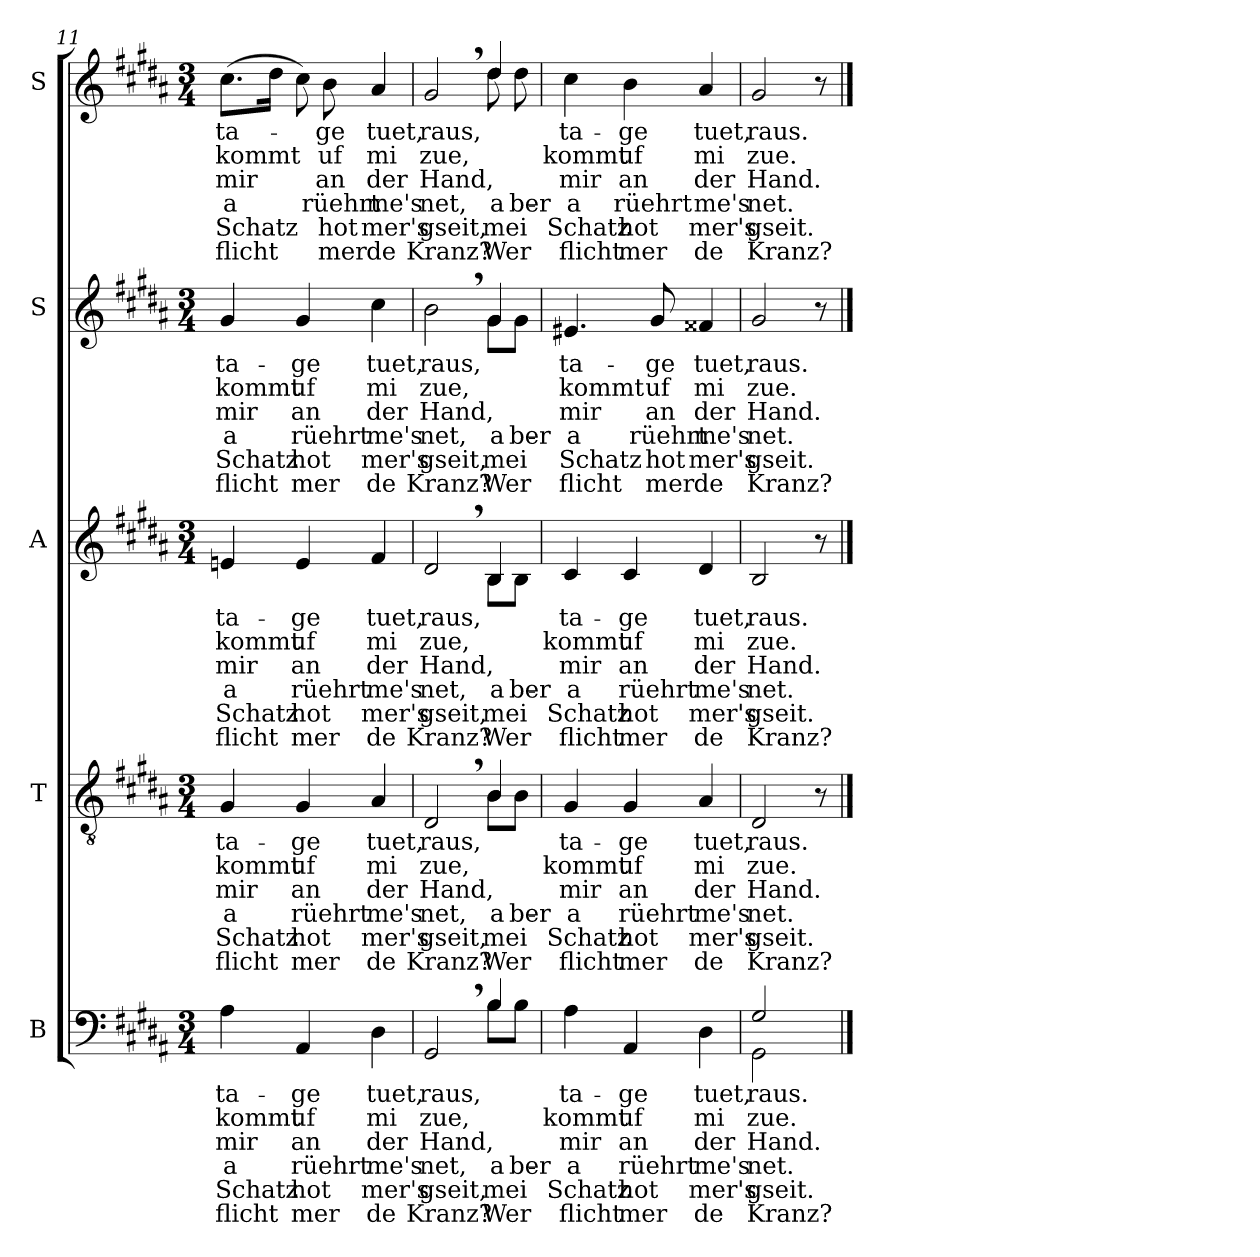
**kern	**text	**text	**text	**text	**text	**text	**kern	**text	**text	**text	**text	**text	**text	**kern	**text	**text	**text	**text	**text	**text	**kern	**text	**text	**text	**text	**text	**text	**kern	**text	**text	**text	**text	**text	**text
*part5	*part5	*part5	*part5	*part5	*part5	*part5	*part4	*part4	*part4	*part4	*part4	*part4	*part4	*part3	*part3	*part3	*part3	*part3	*part3	*part3	*part2	*part2	*part2	*part2	*part2	*part2	*part2	*part1	*part1	*part1	*part1	*part1	*part1	*part1
*staff5	*staff5	*staff5	*staff5	*staff5	*staff5	*staff5	*staff4	*staff4	*staff4	*staff4	*staff4	*staff4	*staff4	*staff3	*staff3	*staff3	*staff3	*staff3	*staff3	*staff3	*staff2	*staff2	*staff2	*staff2	*staff2	*staff2	*staff2	*staff1	*staff1	*staff1	*staff1	*staff1	*staff1	*staff1
*I"B	*	*	*	*	*	*	*I"T	*	*	*	*	*	*	*I"A	*	*	*	*	*	*	*I"S	*	*	*	*	*	*	*I"S	*	*	*	*	*	*
*I'B	*	*	*	*	*	*	*I'T	*	*	*	*	*	*	*I'A	*	*	*	*	*	*	*I'S	*	*	*	*	*	*	*I'S	*	*	*	*	*	*
*clefF4	*	*	*	*	*	*	*clefGv2	*	*	*	*	*	*	*clefG2	*	*	*	*	*	*	*clefG2	*	*	*	*	*	*	*clefG2	*	*	*	*	*	*
*k[f#c#g#d#a#]	*	*	*	*	*	*	*k[f#c#g#d#a#]	*	*	*	*	*	*	*k[f#c#g#d#a#]	*	*	*	*	*	*	*k[f#c#g#d#a#]	*	*	*	*	*	*	*k[f#c#g#d#a#]	*	*	*	*	*	*
*g#:	*	*	*	*	*	*	*g#:	*	*	*	*	*	*	*g#:	*	*	*	*	*	*	*g#:	*	*	*	*	*	*	*g#:	*	*	*	*	*	*
*M3/4	*	*	*	*	*	*	*M3/4	*	*	*	*	*	*	*M3/4	*	*	*	*	*	*	*M3/4	*	*	*	*	*	*	*M3/4	*	*	*	*	*	*
=11	=11	=11	=11	=11	=11	=11	=11	=11	=11	=11	=11	=11	=11	=11	=11	=11	=11	=11	=11	=11	=11	=11	=11	=11	=11	=11	=11	=11	=11	=11	=11	=11	=11	=11
!	!LO:LY:b	!LO:LY:b	!LO:LY:b	!LO:LY:b	!LO:LY:b	!LO:LY:b	!	!LO:LY:b	!LO:LY:b	!LO:LY:b	!LO:LY:b	!LO:LY:b	!LO:LY:b	!	!LO:LY:b	!LO:LY:b	!LO:LY:b	!LO:LY:b	!LO:LY:b	!LO:LY:b	!	!LO:LY:b	!LO:LY:b	!LO:LY:b	!LO:LY:b	!LO:LY:b	!LO:LY:b	!	!LO:LY:b	!LO:LY:b	!LO:LY:b	!LO:LY:b	!LO:LY:b	!LO:LY:b
4A#\	ta-	kommt	mir	a	Schatz	flicht	4G#/	ta-	kommt	mir	a	Schatz	flicht	4en/	ta-	kommt	mir	a	Schatz	flicht	4g#/	ta-	kommt	mir	a	Schatz	flicht	(>8.cc#\L	ta-	kommt	mir	a	Schatz	flicht
.	.	.	.	.	.	.	.	.	.	.	.	.	.	.	.	.	.	.	.	.	.	.	.	.	.	.	.	16dd#\Jk	.	.	.	.	.	.
!	!LO:LY:b	!LO:LY:b	!LO:LY:b	!LO:LY:b	!LO:LY:b	!LO:LY:b	!	!LO:LY:b	!LO:LY:b	!LO:LY:b	!LO:LY:b	!LO:LY:b	!LO:LY:b	!	!LO:LY:b	!LO:LY:b	!LO:LY:b	!LO:LY:b	!LO:LY:b	!LO:LY:b	!	!LO:LY:b	!LO:LY:b	!LO:LY:b	!LO:LY:b	!LO:LY:b	!LO:LY:b	!	!	!	!	!	!	!
4AA#/	-ge	uf	an	rüehrt	hot	mer	4G#/	-ge	uf	an	rüehrt	hot	mer	4e/	-ge	uf	an	rüehrt	hot	mer	4g#/	-ge	uf	an	rüehrt	hot	mer	8cc#\)	.	.	.	.	.	.
!	!	!	!	!	!	!	!	!	!	!	!	!	!	!	!	!	!	!	!	!	!	!	!	!	!	!	!	!	!LO:LY:b	!LO:LY:b	!LO:LY:b	!LO:LY:b	!LO:LY:b	!LO:LY:b
.	.	.	.	.	.	.	.	.	.	.	.	.	.	.	.	.	.	.	.	.	.	.	.	.	.	.	.	8b\	-ge	uf	an	rüehrt	hot	mer
!	!LO:LY:b	!LO:LY:b	!LO:LY:b	!LO:LY:b	!LO:LY:b	!LO:LY:b	!	!LO:LY:b	!LO:LY:b	!LO:LY:b	!LO:LY:b	!LO:LY:b	!LO:LY:b	!	!LO:LY:b	!LO:LY:b	!LO:LY:b	!LO:LY:b	!LO:LY:b	!LO:LY:b	!	!LO:LY:b	!LO:LY:b	!LO:LY:b	!LO:LY:b	!LO:LY:b	!LO:LY:b	!	!LO:LY:b	!LO:LY:b	!LO:LY:b	!LO:LY:b	!LO:LY:b	!LO:LY:b
4D#\	tuet,	mi	der	me's	mer's	de	4A#/	tuet,	mi	der	me's	mer's	de	4f#/	tuet,	mi	der	me's	mer's	de	4cc#\	tuet,	mi	der	me's	mer's	de	4a#/	tuet,	mi	der	me's	mer's	de
=12	=12	=12	=12	=12	=12	=12	=12	=12	=12	=12	=12	=12	=12	=12	=12	=12	=12	=12	=12	=12	=12	=12	=12	=12	=12	=12	=12	=12	=12	=12	=12	=12	=12	=12
!	!LO:LY:b	!LO:LY:b	!LO:LY:b	!LO:LY:b	!LO:LY:b	!LO:LY:b	!	!LO:LY:b	!LO:LY:b	!LO:LY:b	!LO:LY:b	!LO:LY:b	!LO:LY:b	!	!LO:LY:b	!LO:LY:b	!LO:LY:b	!LO:LY:b	!LO:LY:b	!LO:LY:b	!	!LO:LY:b	!LO:LY:b	!LO:LY:b	!LO:LY:b	!LO:LY:b	!LO:LY:b	!	!LO:LY:b	!LO:LY:b	!LO:LY:b	!LO:LY:b	!LO:LY:b	!LO:LY:b
*^	*	*	*	*	*	*	*^	*	*	*	*	*	*	*^	*	*	*	*	*	*	*^	*	*	*	*	*	*	*^	*	*	*	*	*	*
2GG#,>/	2ryy	raus,	zue,	Hand,	net,	gseit,	Kranz?	2D#,>/	2ryy	raus,	zue,	Hand,	net,	gseit,	Kranz?	2d#,>/	2ryy	raus,	zue,	Hand,	net,	gseit,	Kranz?	2b,>\	2ryy	raus,	zue,	Hand,	net,	gseit,	Kranz?	2g#,>/	2ryy	raus,	zue,	Hand,	net,	gseit,	Kranz?
!	!	!LO:LY:b	!LO:LY:b	!LO:LY:b	!	!LO:LY:b	!LO:LY:b	!	!	!	!	!	!	!	!	!	!	!	!	!	!	!	!	!	!	!	!	!	!	!	!	!	!	!	!	!	!	!	!
!	!	!	!	!	!LO:LY:b	!	!	!	!	!LO:LY:b	!LO:LY:b	!LO:LY:b	!	!LO:LY:b	!LO:LY:b	!	!	!	!	!	!	!	!	!	!	!	!	!	!	!	!	!	!	!	!	!	!	!	!
!	!	!	!	!	!	!	!	!	!	!	!	!	!LO:LY:b	!	!	!	!	!LO:LY:b	!LO:LY:b	!LO:LY:b	!	!LO:LY:b	!LO:LY:b	!	!	!	!	!	!	!	!	!	!	!	!	!	!	!	!
!	!	!	!	!	!	!	!	!	!	!	!	!	!	!	!	!	!	!	!	!	!LO:LY:b	!	!	!	!	!LO:LY:b	!LO:LY:b	!LO:LY:b	!	!LO:LY:b	!LO:LY:b	!	!	!	!	!	!	!	!
!	!	!	!	!	!	!	!	!	!	!	!	!	!	!	!	!	!	!	!	!	!	!	!	!	!	!	!	!	!LO:LY:b	!	!	!	!	!LO:LY:b	!LO:LY:b	!LO:LY:b	!	!LO:LY:b	!LO:LY:b
!	!	!	!	!	!	!	!	!	!	!	!	!	!	!	!	!	!	!	!	!	!	!	!	!	!	!	!	!	!	!	!	!	!	!	!	!	!LO:LY:b	!	!
4B/	8B\L	.	.	.	a-	mei	Wer	4B/	8B\L	.	.	.	a-	mei	Wer	4B/	8B\L	.	.	.	a-	mei	Wer	4g#/	8g#\L	.	.	.	a-	mei	Wer	4dd#/	8dd#\	.	.	.	a-	mei	Wer
!	!	!	!	!	!LO:LY:b	!	!	!	!	!	!	!	!LO:LY:b	!	!	!	!	!	!	!	!LO:LY:b	!	!	!	!	!	!	!	!LO:LY:b	!	!	!	!	!	!	!	!LO:LY:b	!	!
.	8B\J	.	.	.	-ber	.	.	.	8B\J	.	.	.	-ber	.	.	.	8B\J	.	.	.	-ber	.	.	.	8g#\J	.	.	.	-ber	.	.	.	8dd#\	.	.	.	-ber	.	.
=13	=13	=13	=13	=13	=13	=13	=13	=13	=13	=13	=13	=13	=13	=13	=13	=13	=13	=13	=13	=13	=13	=13	=13	=13	=13	=13	=13	=13	=13	=13	=13	=13	=13	=13	=13	=13	=13	=13	=13
!	!	!LO:LY:b	!LO:LY:b	!LO:LY:b	!LO:LY:b	!LO:LY:b	!LO:LY:b	!	!	!LO:LY:b	!LO:LY:b	!LO:LY:b	!LO:LY:b	!LO:LY:b	!LO:LY:b	!	!	!LO:LY:b	!LO:LY:b	!LO:LY:b	!LO:LY:b	!LO:LY:b	!LO:LY:b	!	!	!LO:LY:b	!LO:LY:b	!LO:LY:b	!LO:LY:b	!LO:LY:b	!LO:LY:b	!	!	!LO:LY:b	!LO:LY:b	!LO:LY:b	!LO:LY:b	!LO:LY:b	!LO:LY:b
*v	*v	*	*	*	*	*	*	*	*	*	*	*	*	*	*	*v	*v	*	*	*	*	*	*	*v	*v	*	*	*	*	*	*	*v	*v	*	*	*	*	*	*
*	*	*	*	*	*	*	*v	*v	*	*	*	*	*	*	*	*	*	*	*	*	*	*	*	*	*	*	*	*	*	*	*	*	*	*	*
4A#\	ta-	kommt	mir	a	Schatz	flicht	4G#/	ta-	kommt	mir	a	Schatz	flicht	4c#/	ta-	kommt	mir	a	Schatz	flicht	4.e#X/	ta-	kommt	mir	a	Schatz	flicht	4cc#\	ta-	kommt	mir	a	Schatz	flicht
!	!LO:LY:b	!LO:LY:b	!LO:LY:b	!LO:LY:b	!LO:LY:b	!LO:LY:b	!	!LO:LY:b	!LO:LY:b	!LO:LY:b	!LO:LY:b	!LO:LY:b	!LO:LY:b	!	!LO:LY:b	!LO:LY:b	!LO:LY:b	!LO:LY:b	!LO:LY:b	!LO:LY:b	!	!	!	!	!	!	!	!	!LO:LY:b	!LO:LY:b	!LO:LY:b	!LO:LY:b	!LO:LY:b	!LO:LY:b
4AA#/	-ge	uf	an	rüehrt	hot	mer	4G#/	-ge	uf	an	rüehrt	hot	mer	4c#/	-ge	uf	an	rüehrt	hot	mer	.	.	.	.	.	.	.	4b\	-ge	uf	an	rüehrt	hot	mer
!	!	!	!	!	!	!	!	!	!	!	!	!	!	!	!	!	!	!	!	!	!	!LO:LY:b	!LO:LY:b	!LO:LY:b	!LO:LY:b	!LO:LY:b	!LO:LY:b	!	!	!	!	!	!	!
.	.	.	.	.	.	.	.	.	.	.	.	.	.	.	.	.	.	.	.	.	8g#/	-ge	uf	an	rüehrt	hot	mer	.	.	.	.	.	.	.
!	!LO:LY:b	!LO:LY:b	!LO:LY:b	!LO:LY:b	!LO:LY:b	!LO:LY:b	!	!LO:LY:b	!LO:LY:b	!LO:LY:b	!LO:LY:b	!LO:LY:b	!LO:LY:b	!	!LO:LY:b	!LO:LY:b	!LO:LY:b	!LO:LY:b	!LO:LY:b	!LO:LY:b	!	!LO:LY:b	!LO:LY:b	!LO:LY:b	!LO:LY:b	!LO:LY:b	!LO:LY:b	!	!LO:LY:b	!LO:LY:b	!LO:LY:b	!LO:LY:b	!LO:LY:b	!LO:LY:b
4D#\	tuet,	mi	der	me's	mer's	de	4A#/	tuet,	mi	der	me's	mer's	de	4d#/	tuet,	mi	der	me's	mer's	de	4f##X/	tuet,	mi	der	me's	mer's	de	4a#/	tuet,	mi	der	me's	mer's	de
=14	=14	=14	=14	=14	=14	=14	=14	=14	=14	=14	=14	=14	=14	=14	=14	=14	=14	=14	=14	=14	=14	=14	=14	=14	=14	=14	=14	=14	=14	=14	=14	=14	=14	=14
!	!LO:LY:b	!LO:LY:b	!LO:LY:b	!LO:LY:b	!LO:LY:b	!LO:LY:b	!	!LO:LY:b	!LO:LY:b	!LO:LY:b	!LO:LY:b	!LO:LY:b	!LO:LY:b	!	!LO:LY:b	!LO:LY:b	!LO:LY:b	!LO:LY:b	!LO:LY:b	!LO:LY:b	!	!LO:LY:b	!LO:LY:b	!LO:LY:b	!LO:LY:b	!LO:LY:b	!LO:LY:b	!	!LO:LY:b	!LO:LY:b	!LO:LY:b	!LO:LY:b	!LO:LY:b	!LO:LY:b
*^	*	*	*	*	*	*	*	*	*	*	*	*	*	*	*	*	*	*	*	*	*	*	*	*	*	*	*	*	*	*	*	*	*	*
2G#/	2GG#\	raus.	zue.	Hand.	net.	gseit.	Kranz?	2D#/	raus.	zue.	Hand.	net.	gseit.	Kranz?	2B/	raus.	zue.	Hand.	net.	gseit.	Kranz?	2g#/	raus.	zue.	Hand.	net.	gseit.	Kranz?	2g#/	raus.	zue.	Hand.	net.	gseit.	Kranz?
8ryy	8ryy	.	.	.	.	.	.	8r	.	.	.	.	.	.	8r	.	.	.	.	.	.	8r	.	.	.	.	.	.	8r	.	.	.	.	.	.
*v	*v	*	*	*	*	*	*	*	*	*	*	*	*	*	*	*	*	*	*	*	*	*	*	*	*	*	*	*	*	*	*	*	*	*	*
==	==	==	==	==	==	==	==	==	==	==	==	==	==	==	==	==	==	==	==	==	==	==	==	==	==	==	==	==	==	==	==	==	==	==
*-	*-	*-	*-	*-	*-	*-	*-	*-	*-	*-	*-	*-	*-	*-	*-	*-	*-	*-	*-	*-	*-	*-	*-	*-	*-	*-	*-	*-	*-	*-	*-	*-	*-	*-
